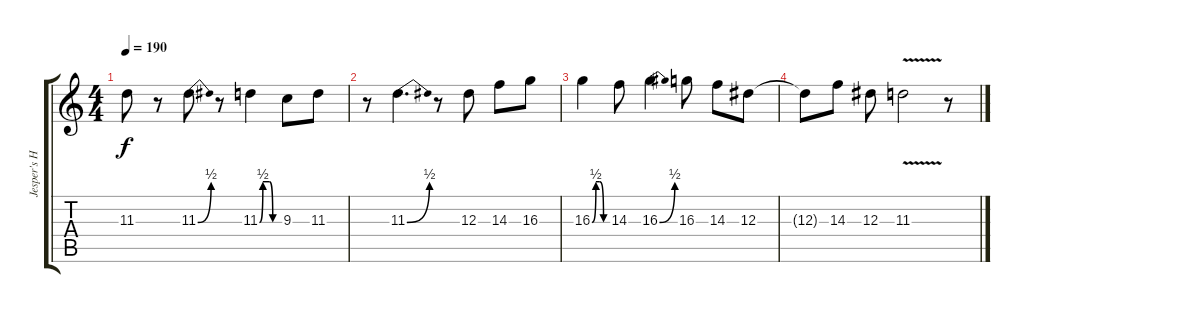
\track ("Jesper's Harmonizer" "Jesper's H") {instrument distortionguitar}
\staff {score tabs}
\tuning (C4 G3 Eb3 Bb2 F2 C2) {hide}
\ts (4 4)
\tempo 190
\clef g2
\ks c
11.3{t}.8{dy f} r.8 11.3{be (bend 0 0 60 2)}.8 r.8 11.3{be (custom 0 0 10 2 30 2 40 0 45 0 60 0)}.4 9.3.8 11.3.8 |
r.8 11.3{be (bend 0 0 60 2)}.4{d} r.8 12.3.8 14.3.8 16.3.8 |
16.3{be (custom 0 0 15 2 30 2 45 0 60 0)}.4 14.3.8 16.3{be (bend 0 0 60 2)}.4 16.3.8 14.3.8 12.3.8 |
12.3{t}.8 14.3.8 12.3.8 11.3{v}.2 r.8
